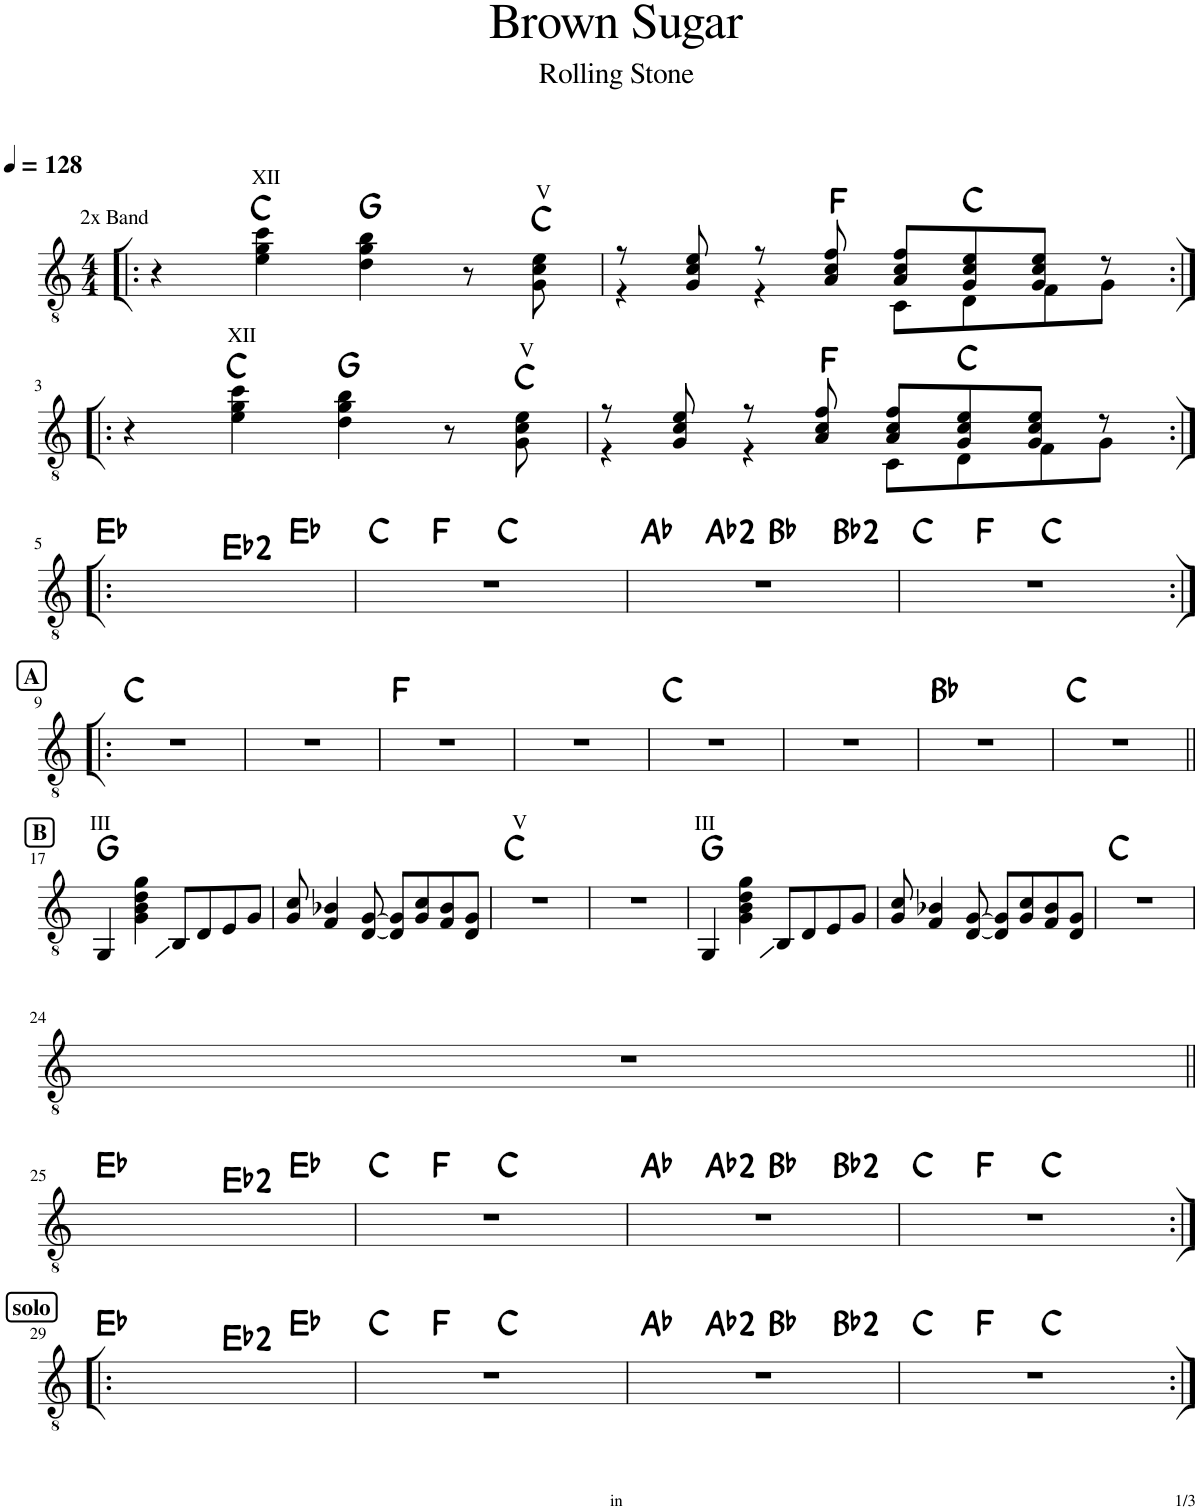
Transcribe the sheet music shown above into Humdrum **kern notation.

**kern	**harte
*part1	*part1
*staff1	*
*I"Classical Guitar	*
*clefGv2	*
*k[]	*
*M4/4	*
*MM128	*
=1!|:	=1!|:
!LO:TX:a:t=2x Band	!
4r	.
!LO:TX:a:t=XII	!
4e\ 4g\ 4cc\	C:maj
4d\ 4g\ 4b\	G:maj
8r	.
!LO:TX:a:t=V	!
8G\ 8c\ 8e\	C:maj
=2	=2
*^	*
8r	4r	.
8G/ 8c/ 8e/	.	.
8r	4r	.
8A/ 8c/ 8f/	.	F:maj
8A/ 8c/ 8f/L	8C\L	.
8G/ 8c/ 8e/	8D\	C:maj
8G/ 8c/ 8e/J	8F\	.
8r	8G\J	.
*v	*v	*
!!LO:LB:g=z
=3:|!|:	=3:|!|:
4r	.
!LO:TX:a:t=XII	!
4e\ 4g\ 4cc\	C:maj
4d\ 4g\ 4b\	G:maj
8r	.
!LO:TX:a:t=V	!
8G\ 8c\ 8e\	C:maj
=4	=4
*^	*
8r	4r	.
8G/ 8c/ 8e/	.	.
8r	4r	.
8A/ 8c/ 8f/	.	F:maj
8A/ 8c/ 8f/L	8C\L	.
8G/ 8c/ 8e/	8D\	C:maj
8G/ 8c/ 8e/J	8F\	.
8r	8G\J	.
!!LO:LB:g=z	!!
=5:|!|:	=5:|!|:	=5:|!|:
*	*^	*
1ryy	2ryy	2.ryy	Eb:maj
.	2ryy	.	Eb:maj(2)
.	.	4ryy	Eb:maj
=6	=6	=6	=6
1r	4ryy	2ryy	C:maj
.	2.ryy	.	F:maj
.	.	2ryy	C:maj
=7	=7	=7	=7
*	*	*^	*
1r	4ryy	2ryy	2.ryy	Ab:maj
.	2.ryy	.	.	Ab:maj(2)
.	.	2ryy	.	Bb:maj
.	.	.	4ryy	Bb:maj(2)
*	*	*v	*v	*
=8	=8	=8	=8
1r	4ryy	2ryy	C:maj
.	2.ryy	.	F:maj
.	.	2ryy	C:maj
*v	*v	*v	*
!!LO:LB:g=z
!!LO:REH:place=s1:a:B:cj:fs=11:t=A
=9:|!|:	=9:|!|:
1r	C:maj
=10	=10
1r	.
=11	=11
1r	F:maj
=12	=12
1r	.
=13	=13
1r	C:maj
=14	=14
1r	.
=15	=15
1r	Bb:maj
=16	=16
1r	C:maj
!!LO:LB:g=z
!!LO:REH:place=s1:a:B:cj:fs=11:t=B
=17||	=17||
!LO:TX:a:t=III	!
4GG/	G:maj
4G\ 4B\ 4d\ 4g\	.
8BB/L	.
8D/	.
8E/	.
8G/J	.
=18	=18
8G/ 8c/	.
4F/ 4B-X/	.
[8D/ [8G/	.
8D/] 8G/]L	.
8G/ 8c/	.
8F/ 8B-/	.
8D/ 8G/J	.
=19	=19
!LO:TX:a:t=V	!
1r	C:maj
=20	=20
1r	.
=21	=21
!LO:TX:a:t=III	!
4GG/	G:maj
4G\ 4B\ 4d\ 4g\	.
8BB/L	.
8D/	.
8E/	.
8G/J	.
=22	=22
8G/ 8c/	.
4F/ 4B-X/	.
[8D/ [8G/	.
8D/] 8G/]L	.
8G/ 8c/	.
8F/ 8B-/	.
8D/ 8G/J	.
=23	=23
1r	C:maj
!!LO:LB:g=z
=24	=24
1r	.
!!LO:LB:g=z
=25||	=25||
*^	*
*	*^	*
1ryy	2ryy	2.ryy	Eb:maj
.	2ryy	.	Eb:maj(2)
.	.	4ryy	Eb:maj
=26	=26	=26	=26
1r	4ryy	2ryy	C:maj
.	2.ryy	.	F:maj
.	.	2ryy	C:maj
=27	=27	=27	=27
*	*	*^	*
1r	4ryy	2ryy	2.ryy	Ab:maj
.	2.ryy	.	.	Ab:maj(2)
.	.	2ryy	.	Bb:maj
.	.	.	4ryy	Bb:maj(2)
*	*	*v	*v	*
=28	=28	=28	=28
1r	4ryy	2ryy	C:maj
.	2.ryy	.	F:maj
.	.	2ryy	C:maj
!!LO:LB:g=z	!!	!!
!!LO:REH:place=s1:a:B:cj:fs=11:t=solo	!!	!!
=29:|!|:	=29:|!|:	=29:|!|:	=29:|!|:
1ryy	2ryy	2.ryy	Eb:maj
.	2ryy	.	Eb:maj(2)
.	.	4ryy	Eb:maj
=30	=30	=30	=30
1r	4ryy	2ryy	C:maj
.	2.ryy	.	F:maj
.	.	2ryy	C:maj
=31	=31	=31	=31
*	*	*^	*
1r	4ryy	2ryy	2.ryy	Ab:maj
.	2.ryy	.	.	Ab:maj(2)
.	.	2ryy	.	Bb:maj
.	.	.	4ryy	Bb:maj(2)
*	*	*v	*v	*
=32	=32	=32	=32
1r	4ryy	2ryy	C:maj
.	2.ryy	.	F:maj
.	.	2ryy	C:maj
*v	*v	*v	*
=:|!	=:|!
*-	*-
